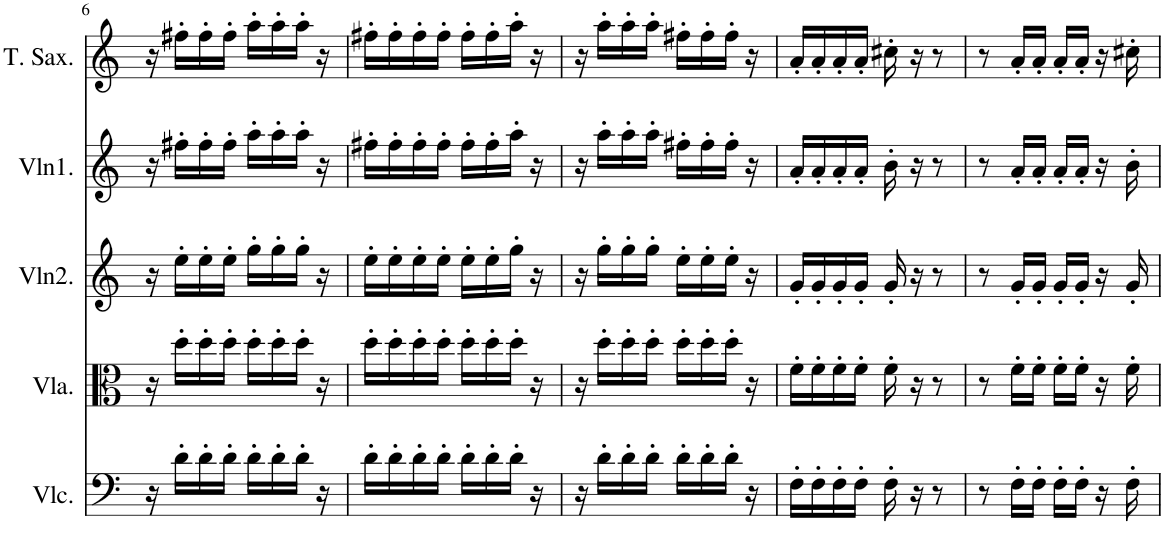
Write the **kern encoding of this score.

**kern	**kern	**kern	**kern	**kern
*part5	*part4	*part3	*part2	*part1
*staff5	*staff4	*staff3	*staff2	*staff1
*I"Cello	*I"Viola	*I"Violin2	*I"Violin1	*I"Tenor Sax
*	*I'Vla.	*I'Vln2.	*I'Vln1.	*I'T. Sax.
!!LO:PB:g=z
*clefF4	*clefC3	*clefG2	*clefG2	*clefG2
*	*	*	*	*Trd8c14
*k[]	*k[]	*k[]	*k[]	*k[]
*M2/4	*M2/4	*M2/4	*M2/4	*M2/4
=6	=6	=6	=6	=6
16r	16r	16r	16r	16r
16d'\LL	16dd'\LL	16ee'\LL	16ff#X'\LL	16ff#X'\LL
16d'\	16dd'\	16ee'\	16ff#'\	16ff#'\
16d'\JJ	16dd'\JJ	16ee'\JJ	16ff#'\JJ	16ff#'\JJ
16d'\LL	16dd'\LL	16gg'\LL	16aa'\LL	16aa'\LL
16d'\	16dd'\	16gg'\	16aa'\	16aa'\
16d'\JJ	16dd'\JJ	16gg'\JJ	16aa'\JJ	16aa'\JJ
16r	16r	16r	16r	16r
=7	=7	=7	=7	=7
16d'\LL	16dd'\LL	16ee'\LL	16ff#X'\LL	16ff#X'\LL
16d'\	16dd'\	16ee'\	16ff#'\	16ff#'\
16d'\	16dd'\	16ee'\	16ff#'\	16ff#'\
16d'\JJ	16dd'\JJ	16ee'\JJ	16ff#'\JJ	16ff#'\JJ
16d'\LL	16dd'\LL	16ee'\LL	16ff#'\LL	16ff#'\LL
16d'\	16dd'\	16ee'\	16ff#'\	16ff#'\
16d'\JJ	16dd'\JJ	16gg'\JJ	16aa'\JJ	16aa'\JJ
16r	16r	16r	16r	16r
=8	=8	=8	=8	=8
16r	16r	16r	16r	16r
16d'\LL	16dd'\LL	16gg'\LL	16aa'\LL	16aa'\LL
16d'\	16dd'\	16gg'\	16aa'\	16aa'\
16d'\JJ	16dd'\JJ	16gg'\JJ	16aa'\JJ	16aa'\JJ
16d'\LL	16dd'\LL	16ee'\LL	16ff#X'\LL	16ff#X'\LL
16d'\	16dd'\	16ee'\	16ff#'\	16ff#'\
16d'\JJ	16dd'\JJ	16ee'\JJ	16ff#'\JJ	16ff#'\JJ
16r	16r	16r	16r	16r
=9	=9	=9	=9	=9
16F'\LL	16f'\LL	16g'/LL	16a'/LL	16a'/LL
16F'\	16f'\	16g'/	16a'/	16a'/
16F'\	16f'\	16g'/	16a'/	16a'/
16F'\JJ	16f'\JJ	16g'/JJ	16a'/JJ	16a'/JJ
16F'\	16f'\	16g'/	16b'\	16cc#X'\
16r	16r	16r	16r	16r
8r	8r	8r	8r	8r
=10	=10	=10	=10	=10
8r	8r	8r	8r	8r
16F'\LL	16f'\LL	16g'/LL	16a'/LL	16a'/LL
16F'\JJ	16f'\JJ	16g'/JJ	16a'/JJ	16a'/JJ
16F'\LL	16f'\LL	16g'/LL	16a'/LL	16a'/LL
16F'\JJ	16f'\JJ	16g'/JJ	16a'/JJ	16a'/JJ
16r	16r	16r	16r	16r
16F'\	16f'\	16g'/	16b'\	16cc#X'\
=	=	=	=	=
*-	*-	*-	*-	*-
